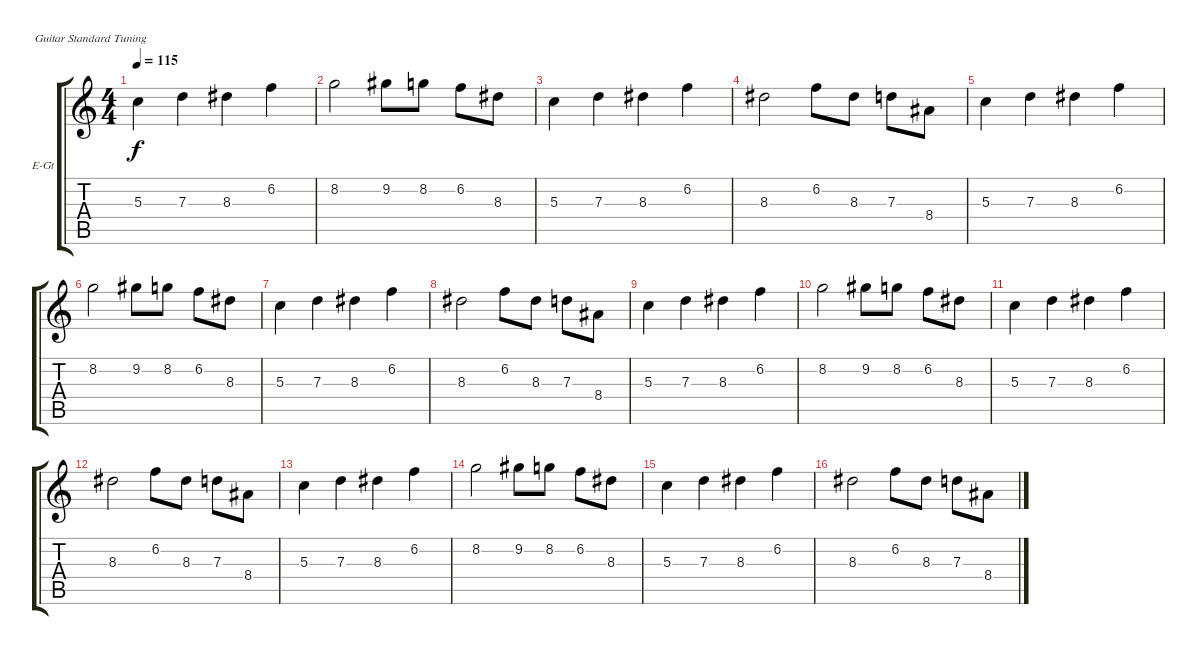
\defaultSystemsLayout 4
\bracketExtendMode groupsimilarinstruments
\firstSystemTrackNameOrientation horizontal
\otherSystemsTrackNameOrientation horizontal
\track ("Electric Guitar" "E-Gt") {instrument distortionguitar}
\staff {score tabs}
\tuning (E4 B3 G3 D3 A2 E2)
\ts (4 4)
\tempo 115
\clef g2
\scale
0.333333
\ks c
5.3.4{dy f} 7.3.4 8.3.4 6.2.4 |
\scale
0.333333 8.2.2 9.2.8 8.2.8 6.2.8 8.3.8 |
5.3.4 7.3.4 8.3.4 6.2.4 |
8.3.2 6.2.8 8.3.8 7.3.8 8.4.8 |
5.3.4 7.3.4 8.3.4 6.2.4 |
8.2.2 9.2.8 8.2.8 6.2.8 8.3.8 |
5.3.4 7.3.4 8.3.4 6.2.4 |
8.3.2 6.2.8 8.3.8 7.3.8 8.4.8 |
5.3.4 7.3.4 8.3.4 6.2.4 |
8.2.2 9.2.8 8.2.8 6.2.8 8.3.8 |
5.3.4 7.3.4 8.3.4 6.2.4 |
8.3.2 6.2.8 8.3.8 7.3.8 8.4.8 |
5.3.4 7.3.4 8.3.4 6.2.4 |
8.2.2 9.2.8 8.2.8 6.2.8 8.3.8 |
5.3.4 7.3.4 8.3.4 6.2.4 |
8.3.2 6.2.8 8.3.8 7.3.8 8.4.8
